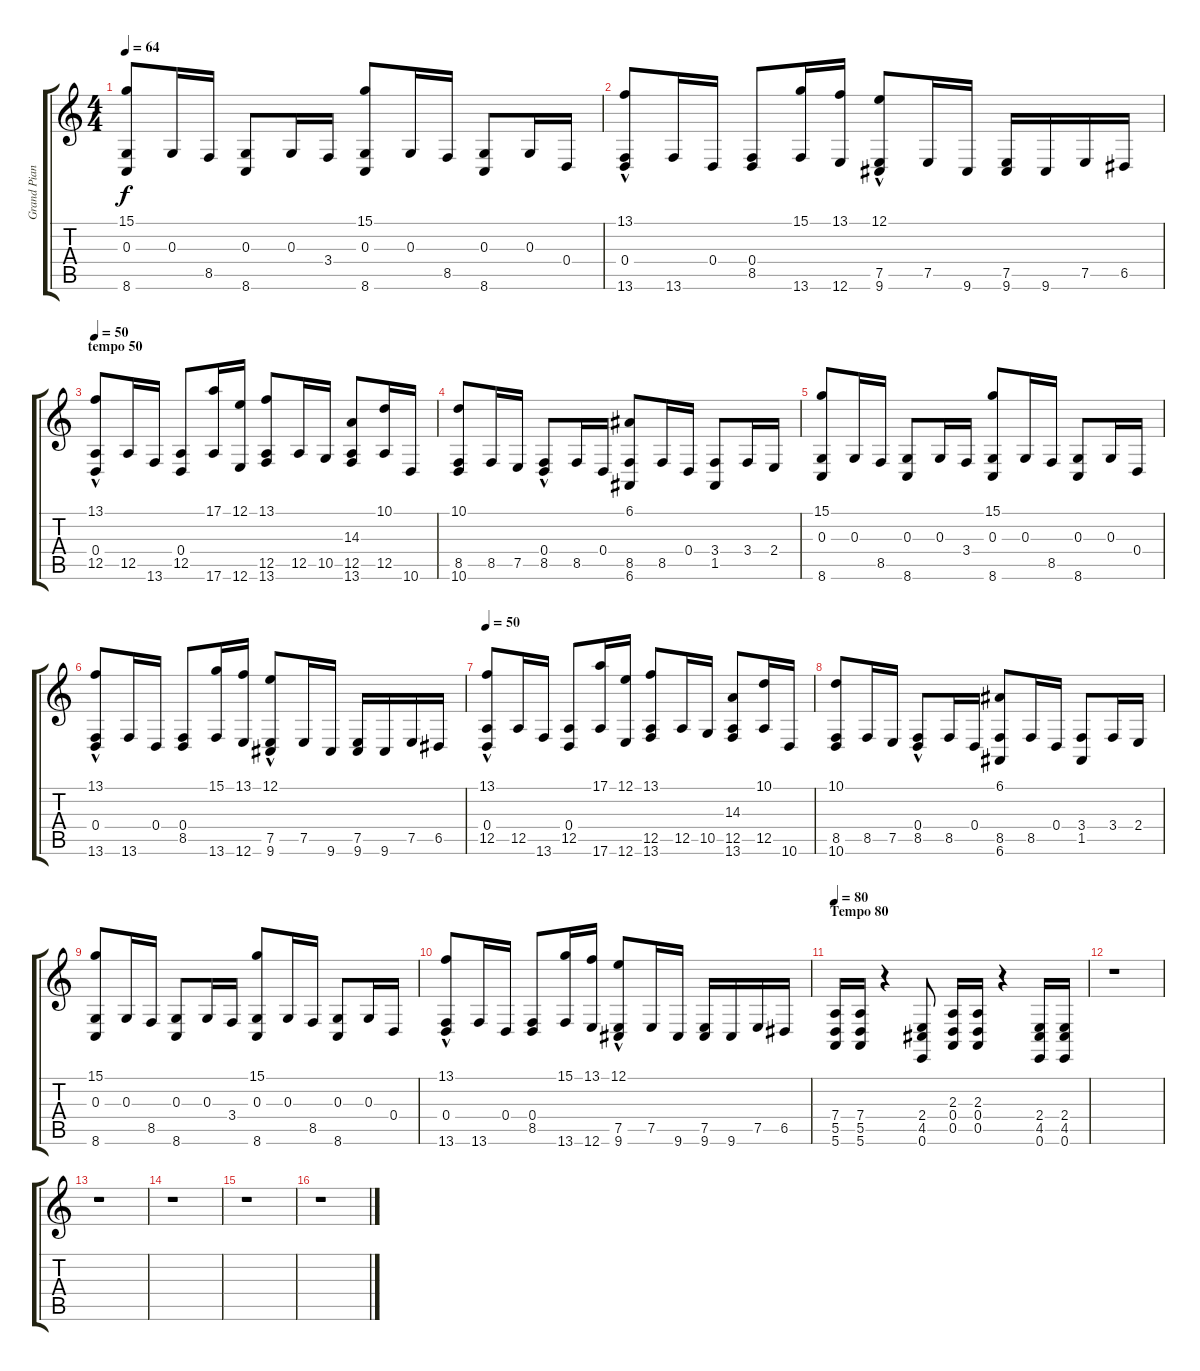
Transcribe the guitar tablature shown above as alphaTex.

\track ("Grand Piano" "Grand Pian") {instrument brightacousticpiano}
\staff {score tabs}
\tuning (E4 B3 G3 D3 A2 E2) {hide}
\ts (4 4)
\tempo 64
\clef g2
\ks c
(15.1 0.3 8.6).8{dy f} 0.3.16 8.5.16 (0.3 8.6).8 0.3.16 3.4.16 (15.1 0.3 8.6).8 0.3.16 8.5.16 (0.3 8.6).8 0.3.16 0.4.16 |
(13.1{hac} 0.4{hac} 13.6).8 13.6.16 0.4.16 (0.4 8.5).8 (15.1 13.6).16 (13.1 12.6).16 (12.1 7.5 9.6{hac}).8 7.5.16 9.6.16 (7.5 9.6).16 9.6.16 7.5.16 6.5.16 |
\section ("" "tempo 50")
\tempo 50
(13.1{hac} 0.4 12.5).8 12.5.16 13.6.16 (0.4 12.5).8 (17.1 17.6).16 (12.1 12.6).16 (13.1 12.5 13.6).8 12.5.16 10.5.16 (14.3 12.5 13.6).8 (10.1 12.5).16 10.6.16 |
(10.1 8.5 10.6).8 8.5.16 7.5.16 (0.4{hac} 8.5).8 8.5.16 0.4.16 (6.1 8.5 6.6).8 8.5.16 0.4.16 (3.4 1.5).8 3.4.16 2.4.16 |
(15.1 0.3 8.6).8 0.3.16 8.5.16 (0.3 8.6).8 0.3.16 3.4.16 (15.1 0.3 8.6).8 0.3.16 8.5.16 (0.3 8.6).8 0.3.16 0.4.16 |
(13.1{hac} 0.4{hac} 13.6).8 13.6.16 0.4.16 (0.4 8.5).8 (15.1 13.6).16 (13.1 12.6).16 (12.1 7.5 9.6{hac}).8 7.5.16 9.6.16 (7.5 9.6).16 9.6.16 7.5.16 6.5.16 |
\tempo 50
(13.1{hac} 0.4 12.5).8 12.5.16 13.6.16 (0.4 12.5).8 (17.1 17.6).16 (12.1 12.6).16 (13.1 12.5 13.6).8 12.5.16 10.5.16 (14.3 12.5 13.6).8 (10.1 12.5).16 10.6.16 |
(10.1 8.5 10.6).8 8.5.16 7.5.16 (0.4{hac} 8.5).8 8.5.16 0.4.16 (6.1 8.5 6.6).8 8.5.16 0.4.16 (3.4 1.5).8 3.4.16 2.4.16 |
(15.1 0.3 8.6).8 0.3.16 8.5.16 (0.3 8.6).8 0.3.16 3.4.16 (15.1 0.3 8.6).8 0.3.16 8.5.16 (0.3 8.6).8 0.3.16 0.4.16 |
(13.1{hac} 0.4{hac} 13.6).8 13.6.16 0.4.16 (0.4 8.5).8 (15.1 13.6).16 (13.1 12.6).16 (12.1 7.5 9.6{hac}).8 7.5.16 9.6.16 (7.5 9.6).16 9.6.16 7.5.16 6.5.16 |
\section ("" "Tempo 80")
\tempo 80
(7.4 5.5 5.6).16 (7.4 5.5 5.6).16 r.4 (2.4 4.5 0.6).8 (2.3 0.4 0.5).16 (2.3 0.4 0.5).16 r.4 (2.4 4.5 0.6).16 (2.4 4.5 0.6).16 |
r.1 |
r.1 |
r.1 |
r.1 |
r.1
